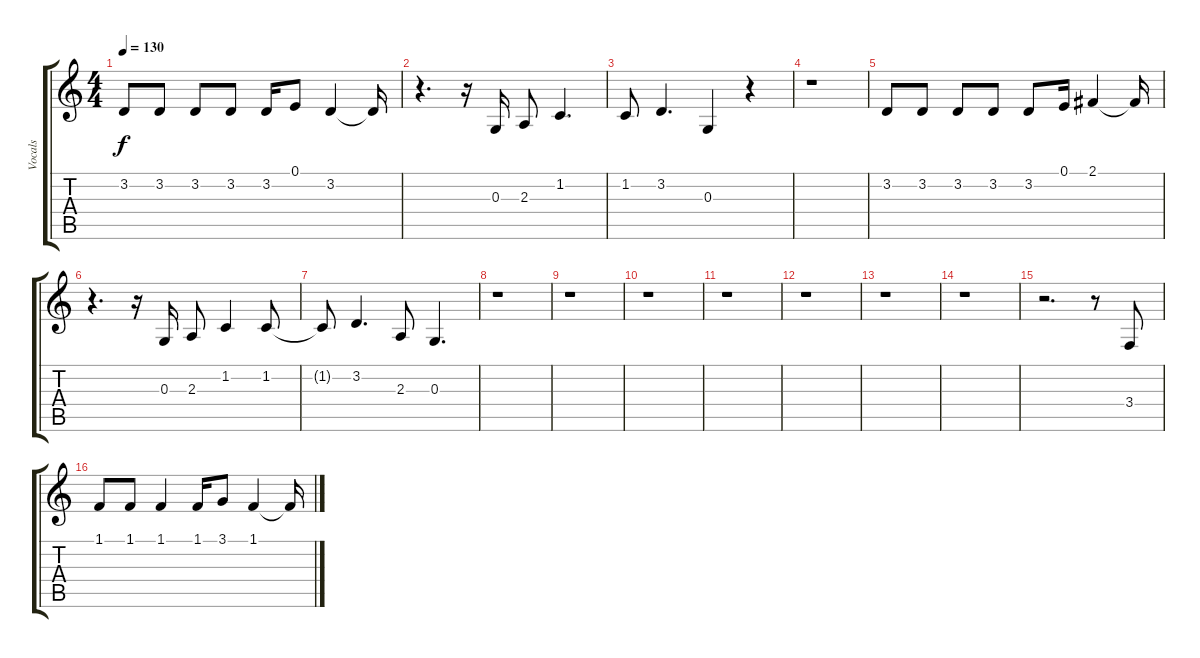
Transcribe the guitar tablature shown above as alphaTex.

\track ("Vocals" "Vocals") {instrument lead6voice}
\staff {score tabs}
\tuning (E4 B3 G3 D3 A2 E2) {hide}
\ts (4 4)
\tempo 130
\clef g2
\ks c
3.2.8{dy f} 3.2.8 3.2.8 3.2.8 3.2.16 0.1.8 3.2.4 3.2{t}.16 |
r.4{d} r.16 0.3.16 2.3.8 1.2.4{d} |
1.2.8 3.2.4{d} 0.3.4 r.4 |
r.1 |
3.2.8 3.2.8 3.2.8 3.2.8 3.2.8 0.1.16 2.1.4 2.1{t}.16 |
r.4{d} r.16 0.3.16 2.3.8 1.2.4 1.2.8 |
1.2{t}.8 3.2.4{d} 2.3.8 0.3.4{d} |
r.1 |
r.1 |
r.1 |
r.1 |
r.1 |
r.1 |
r.1 |
r.2{d} r.8 3.4.8 |
1.1.8 1.1.8 1.1.4 1.1.16 3.1.8 1.1.4 1.1{t}.16
